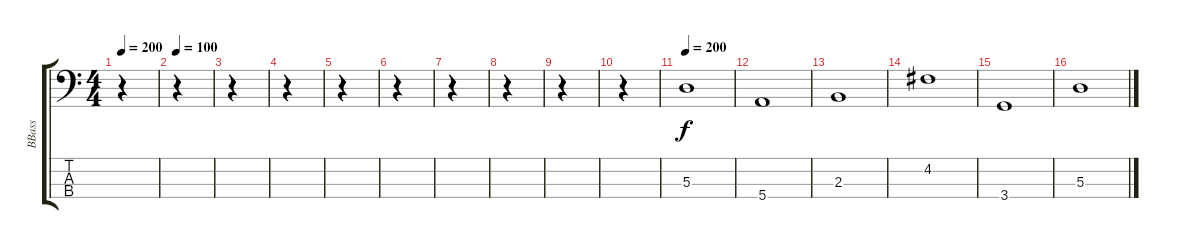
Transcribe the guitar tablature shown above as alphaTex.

\track ("BBass" "BBass") {instrument electricbassfinger}
\staff {score tabs}
\tuning (G2 D2 A1 E1) {hide}
\ts (4 4)
\tempo 200
\clef f4
\ks c
r.4{dy f instrument electricbassfinger} |
\tempo 100
r.4 |
r.4 |
r.4 |
r.4 |
r.4 |
r.4 |
r.4 |
r.4 |
r.4 |
\tempo 200
5.3.1 |
5.4.1 |
2.3.1 |
4.2.1 |
3.4.1 |
5.3.1
